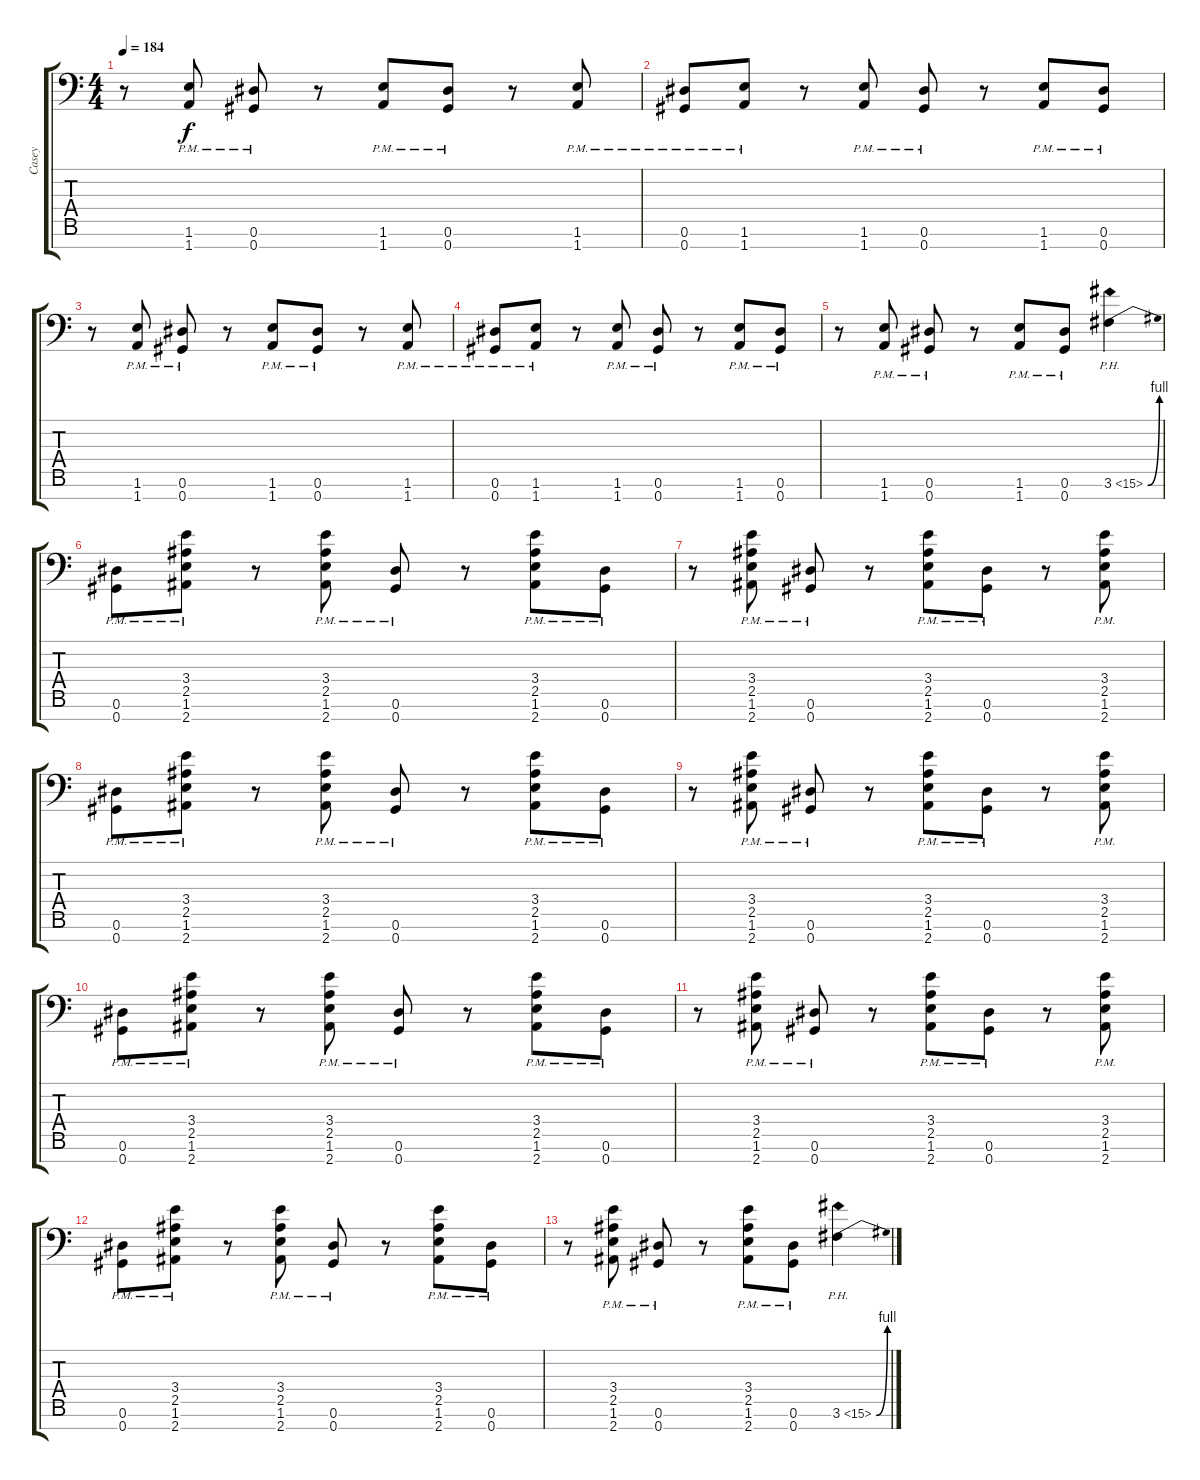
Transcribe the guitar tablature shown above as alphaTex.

\track ("Casey" "Casey") {instrument distortionguitar}
\staff {score tabs}
\tuning (Eb4 Bb3 Gb3 Db3 Ab2 Eb2 Ab1) {hide}
\ts (4 4)
\tempo 184
\clef f4
\ks c
r.8{dy f} (1.6 1.7{pm}).8 (0.6 0.7{pm}).8 r.8 (1.6 1.7{pm}).8 (0.6 0.7{pm}).8 r.8 (1.6 1.7{pm}).8 |
(0.6 0.7{pm}).8 (1.6 1.7{pm}).8 r.8 (1.6 1.7{pm}).8 (0.6 0.7{pm}).8 r.8 (1.6 1.7{pm}).8 (0.6 0.7{pm}).8 |
r.8 (1.6 1.7{pm}).8 (0.6 0.7{pm}).8 r.8 (1.6 1.7{pm}).8 (0.6 0.7{pm}).8 r.8 (1.6 1.7{pm}).8 |
(0.6 0.7{pm}).8 (1.6 1.7{pm}).8 r.8 (1.6 1.7{pm}).8 (0.6 0.7{pm}).8 r.8 (1.6 1.7{pm}).8 (0.6 0.7{pm}).8 |
r.8 (1.6 1.7{pm}).8 (0.6 0.7{pm}).8 r.8 (1.6 1.7{pm}).8 (0.6 0.7{pm}).8 3.6{be (bend 0 0 60 4) ph 12}.4 |
(0.6 0.7{pm}).8 (3.4 2.5 1.6 2.7{pm}).8 r.8 (3.4 2.5 1.6 2.7{pm}).8 (0.6 0.7{pm}).8 r.8 (3.4 2.5 1.6 2.7{pm}).8 (0.6 0.7{pm}).8 |
r.8 (3.4 2.5 1.6 2.7{pm}).8 (0.6 0.7{pm}).8 r.8 (3.4 2.5 1.6 2.7{pm}).8 (0.6 0.7{pm}).8 r.8 (3.4 2.5 1.6 2.7{pm}).8 |
(0.6 0.7{pm}).8 (3.4 2.5 1.6 2.7{pm}).8 r.8 (3.4 2.5 1.6 2.7{pm}).8 (0.6 0.7{pm}).8 r.8 (3.4 2.5 1.6 2.7{pm}).8 (0.6 0.7{pm}).8 |
r.8 (3.4 2.5 1.6 2.7{pm}).8 (0.6 0.7{pm}).8 r.8 (3.4 2.5 1.6 2.7{pm}).8 (0.6 0.7{pm}).8 r.8 (3.4 2.5 1.6 2.7{pm}).8 |
(0.6 0.7{pm}).8 (3.4 2.5 1.6 2.7{pm}).8 r.8 (3.4 2.5 1.6 2.7{pm}).8 (0.6 0.7{pm}).8 r.8 (3.4 2.5 1.6 2.7{pm}).8 (0.6 0.7{pm}).8 |
r.8 (3.4 2.5 1.6 2.7{pm}).8 (0.6 0.7{pm}).8 r.8 (3.4 2.5 1.6 2.7{pm}).8 (0.6 0.7{pm}).8 r.8 (3.4 2.5 1.6 2.7{pm}).8 |
(0.6 0.7{pm}).8 (3.4 2.5 1.6 2.7{pm}).8 r.8 (3.4 2.5 1.6 2.7{pm}).8 (0.6 0.7{pm}).8 r.8 (3.4 2.5 1.6 2.7{pm}).8 (0.6 0.7{pm}).8 |
r.8 (3.4 2.5 1.6 2.7{pm}).8 (0.6 0.7{pm}).8 r.8 (3.4 2.5 1.6 2.7{pm}).8 (0.6 0.7{pm}).8 3.6{be (bend 0 0 60 4) ph 12}.4
